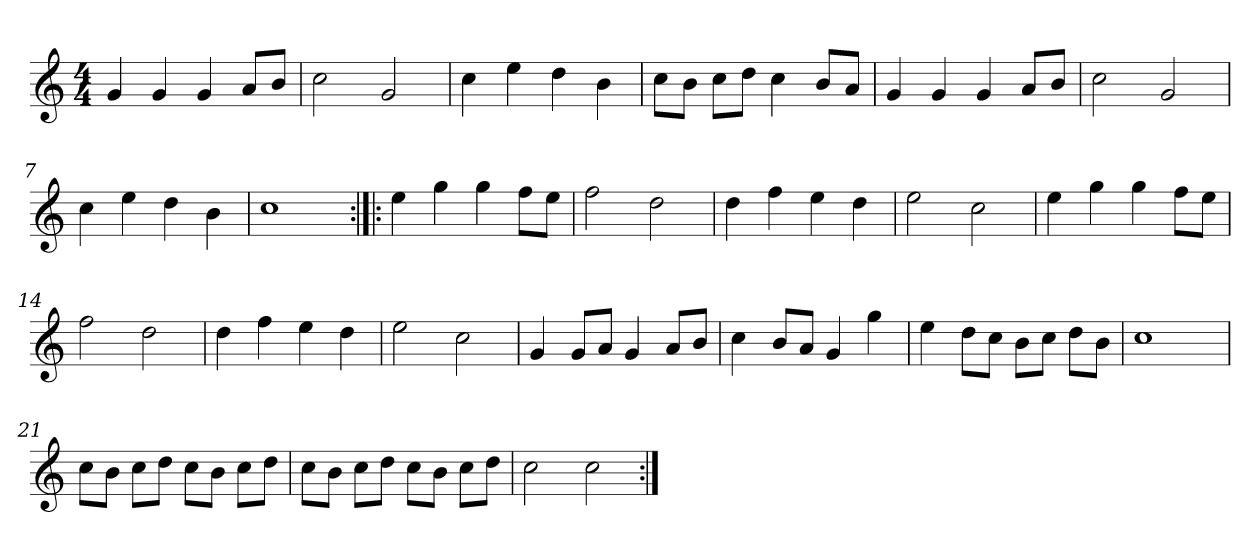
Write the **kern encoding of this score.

**kern
*part1
*staff1
*clefG2
*k[]
*C:
*M4/4
*MM120
=1
4g
4g
4g
8a/L
8b/J
=2
2cc
2g
=3
4cc
4ee
4dd
4b
=4
8cc\L
8b\J
8cc\L
8dd\J
4cc
8b/L
8a/J
=5
4g
4g
4g
8a/L
8b/J
=6
2cc
2g
=7
4cc
4ee
4dd
4b
=8
1cc
=9:|!|:
4ee
4gg
4gg
8ff\L
8ee\J
=10
2ff
2dd
=11
4dd
4ff
4ee
4dd
=12
2ee
2cc
=13
4ee
4gg
4gg
8ff\L
8ee\J
=14
2ff
2dd
=15
4dd
4ff
4ee
4dd
=16
2ee
2cc
=17
4g
8g/L
8a/J
4g
8a/L
8b/J
=18
4cc
8b/L
8a/J
4g
4gg
=19
4ee
8dd\L
8cc\J
8b\L
8cc\J
8dd\L
8b\J
=20
1cc
=21
8cc\L
8b\J
8cc\L
8dd\J
8cc\L
8b\J
8cc\L
8dd\J
=22
8cc\L
8b\J
8cc\L
8dd\J
8cc\L
8b\J
8cc\L
8dd\J
=23
2cc
2cc
=:|!
*-
